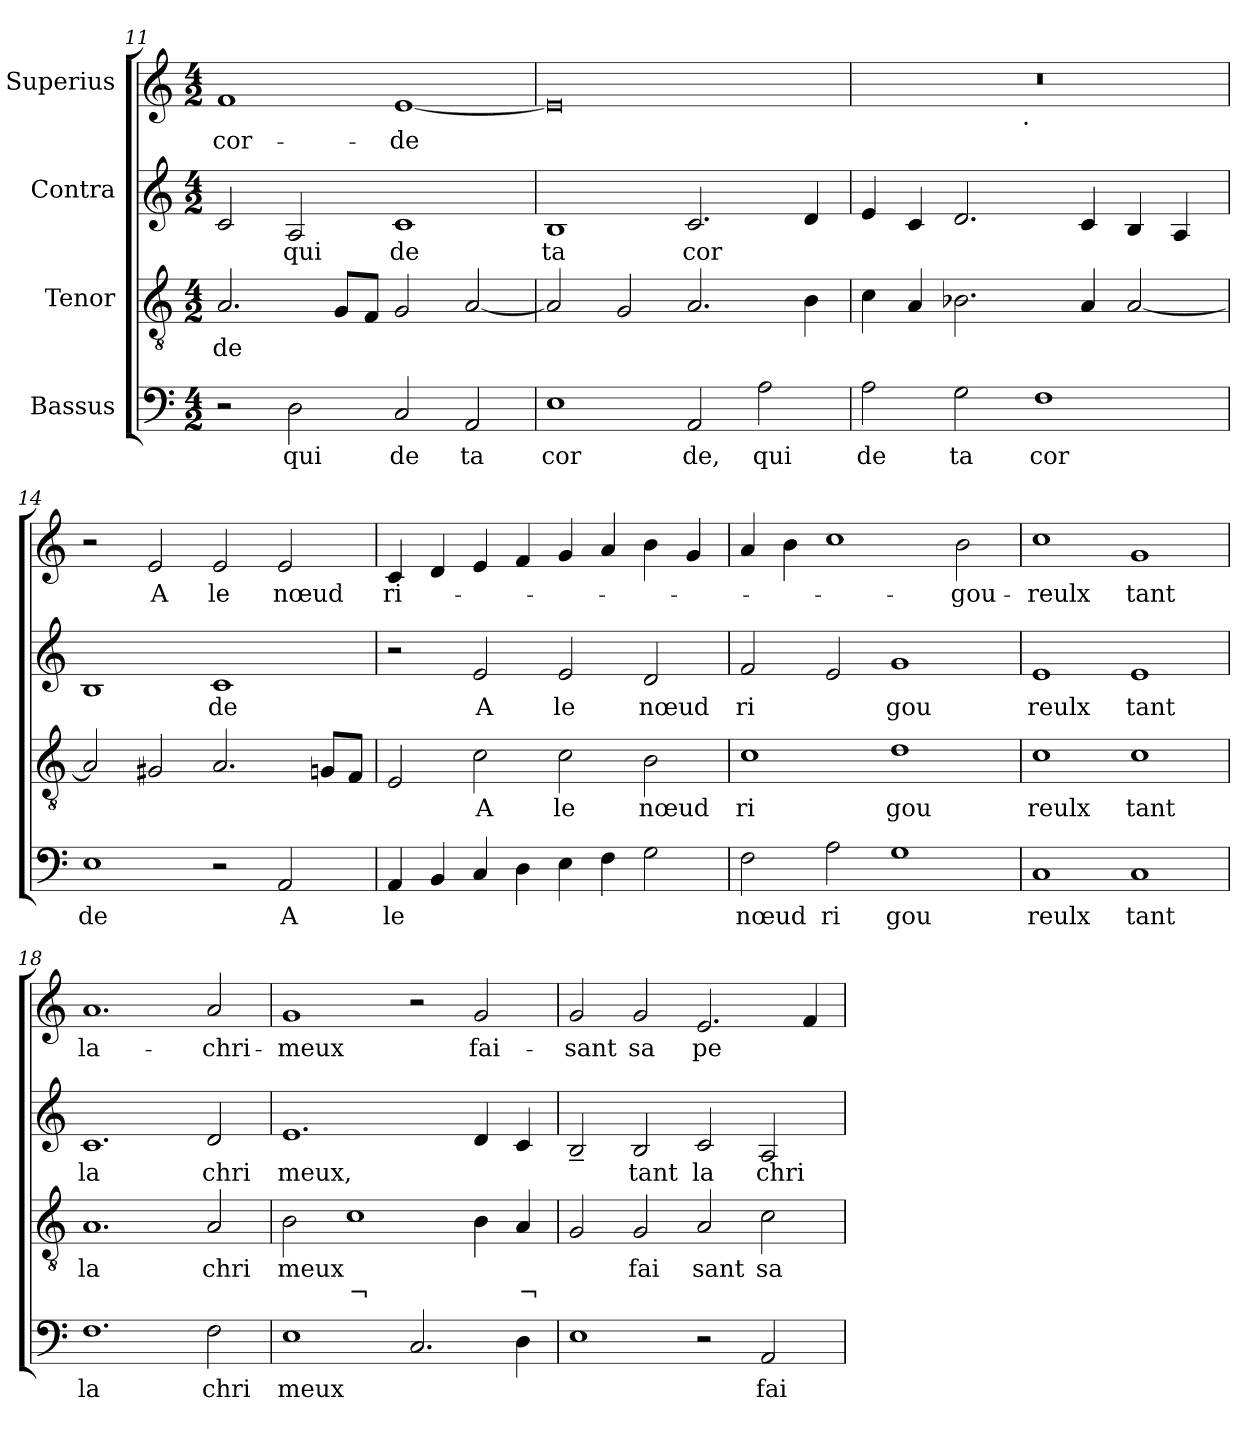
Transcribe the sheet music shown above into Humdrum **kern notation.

**kern	**text	**kern	**text	**text	**kern	**text	**kern	**text
*part4	*part4	*part3	*part3	*part3	*part2	*part2	*part1	*part1
*staff4	*staff4	*staff3	*staff3	*staff3	*staff2	*staff2	*staff1	*staff1
*I"Bassus	*	*I"Tenor	*	*	*I"Contra	*	*I"Superius	*
*clefF4	*	*clefGv2	*	*	*clefG2	*	*clefG2	*
*k[]	*	*k[]	*	*	*k[]	*	*k[]	*
*C:	*	*C:	*	*	*C:	*	*C:	*
*M4/2	*	*M4/2	*	*	*M4/2	*	*M4/2	*
=11	=11	=11	=11	=11	=11	=11	=11	=11
!	!	!	!LO:LY:b	!	!	!	!	!LO:LY:b
2r	.	2.A/	de	.	2c/	.	1f	cor-
!	!LO:LY:b	!	!	!	!	!LO:LY:b	!	!
2D\	qui	.	.	.	2A/	qui	.	.
.	.	8G/L	.	.	.	.	.	.
.	.	8F/J	.	.	.	.	.	.
!	!LO:LY:b	!	!	!	!	!LO:LY:b	!	!LO:LY:b
2C/	de	2G/	.	.	1c	de	[<1e	-de
!	!LO:LY:b	!	!	!	!	!	!	!
2AA/	ta	[<2A/	.	.	.	.	.	.
=12	=12	=12	=12	=12	=12	=12	=12	=12
!	!LO:LY:b	!	!	!	!	!LO:LY:b	!	!
1E	cor	2A/]	.	.	1B	ta	0e]	.
.	.	2G/	.	.	.	.	.	.
!	!LO:LY:b	!	!	!	!	!LO:LY:b	!	!
2AA/	de,	2.A/	.	.	2.c/	cor	.	.
!	!LO:LY:b	!	!	!	!	!	!	!
2A\	qui	.	.	.	.	.	.	.
.	.	4B\	.	.	4d/	.	.	.
!!LO:LB:g=z
=13	=13	=13	=13	=13	=13	=13	=13	=13
!	!LO:LY:b	!	!	!	!	!	!	!
*	*	*	*	*	*	*	*^	*
2A\	de	4c\	.	.	4e/	.	0r	2ryy	.
.	.	4A/	.	.	4c/	.	.	.	.
!	!LO:LY:b	!	!	!	!	!	!	!	!
2G\	ta	2.B-\	.	.	2.d/	.	.	4...ryy	.
!	!	!	!	!	!	!	!	!LO:TX:b:t=.	!
.	.	.	.	.	.	.	.	1ryy	.
!	!LO:LY:b	!	!	!	!	!	!	!	!
1F	cor	.	.	.	.	.	.	.	.
.	.	4A/	.	.	4c/	.	.	.	.
.	.	[<2A/	.	.	4B/	.	.	.	.
.	.	.	.	.	4A/	.	.	.	.
.	.	.	.	.	.	.	.	32ryy	.
=14	=14	=14	=14	=14	=14	=14	=14	=14	=14
!	!LO:LY:b	!	!	!	!	!	!	!	!
*	*	*	*	*	*	*	*v	*v	*
1E	de	2A/]	.	.	1B	.	2r	.
!	!	!	!	!	!	!	!	!LO:LY:b
.	.	2G#/	.	.	.	.	2e/	A
!	!	!	!	!	!	!LO:LY:b	!	!LO:LY:b
2r	.	2.A/	.	.	1c	de	2e/	le
!	!LO:LY:b	!	!	!	!	!	!	!LO:LY:b
2AA/	A	.	.	.	.	.	2e/	nœud
.	.	8Gn/L	.	.	.	.	.	.
.	.	8F/J	.	.	.	.	.	.
=15	=15	=15	=15	=15	=15	=15	=15	=15
!	!LO:LY:b	!	!	!	!	!	!	!LO:LY:b
4AA/	le	2E/	.	.	2r	.	4c/	ri-
4BB/	.	.	.	.	.	.	4d/	.
!	!	!	!LO:LY:b	!	!	!LO:LY:b	!	!
4C/	.	2c\	A	.	2e/	A	4e/	.
4D\	.	.	.	.	.	.	4f/	.
!	!	!	!LO:LY:b	!	!	!LO:LY:b	!	!
4E\	.	2c\	le	.	2e/	le	4g/	.
4F\	.	.	.	.	.	.	4a/	.
!	!	!	!LO:LY:b	!	!	!LO:LY:b	!	!
2G\	.	2B\	nœud	.	2d/	nœud	4b\	.
.	.	.	.	.	.	.	4g/	.
=16	=16	=16	=16	=16	=16	=16	=16	=16
!	!LO:LY:b	!	!LO:LY:b	!	!	!LO:LY:b	!	!
2F\	nœud	1c	ri	.	2f/	ri	4a/	.
.	.	.	.	.	.	.	4b\	.
!	!LO:LY:b	!	!	!	!	!	!	!
2A\	ri	.	.	.	2e/	.	1cc	.
!	!LO:LY:b	!	!LO:LY:b	!	!	!LO:LY:b	!	!
1G	gou	1d	gou	.	1g	gou	.	.
!	!	!	!	!	!	!	!	!LO:LY:b
.	.	.	.	.	.	.	2b\	-gou-
=17	=17	=17	=17	=17	=17	=17	=17	=17
!	!LO:LY:b	!	!LO:LY:b	!	!	!LO:LY:b	!	!LO:LY:b
1C	reulx	1c	reulx	.	1e	reulx	1cc	-reulx
!	!LO:LY:b	!	!LO:LY:b	!	!	!LO:LY:b	!	!LO:LY:b
1C	tant	1c	tant	.	1e	tant	1g	tant
=18	=18	=18	=18	=18	=18	=18	=18	=18
!	!LO:LY:b	!	!LO:LY:b	!	!	!LO:LY:b	!	!LO:LY:b
1.F	la	1.A	la	.	1.c	la	1.a	la-
!	!LO:LY:b	!	!LO:LY:b	!	!	!LO:LY:b	!	!LO:LY:b
2F\	chri	2A/	chri	.	2d/	chri	2a/	-chri-
=19	=19	=19	=19	=19	=19	=19	=19	=19
!	!LO:LY:b	!	!LO:LY:b	!	!	!LO:LY:b	!	!LO:LY:b
1E	meux	2B\	meux	.	1.e	meux,	1g	-meux
!	!	!	!	!LO:LY:b	!	!	!	!
.	.	1c	.	¬	.	.	.	.
2.C/	.	.	.	.	.	.	2r	.
!	!	!	!	!	!	!	!	!LO:LY:b
.	.	4B\	.	.	4d/	.	2g/	fai-
!	!	!	!	!LO:LY:b	!	!	!	!
4D\	.	4A/	.	¬	4c/	.	.	.
!!LO:PB:g=z
=20	=20	=20	=20	=20	=20	=20	=20	=20
!	!	!	!	!	!	!	!	!LO:LY:b
1E	.	2G/	.	.	2B~</	.	2g/	-sant
!	!	!	!LO:LY:b	!	!	!LO:LY:b	!	!LO:LY:b
.	.	2G/	fai	.	2B/	tant	2g/	sa
!	!	!	!LO:LY:b	!	!	!LO:LY:b	!	!LO:LY:b
2r	.	2A/	sant	.	2c/	la	2.e/	pe
!	!LO:LY:b	!	!LO:LY:b	!	!	!LO:LY:b	!	!
2AA/	fai	2c\	sa	.	2A/	chri	.	.
.	.	.	.	.	.	.	4f/	.
=	=	=	=	=	=	=	=	=
*-	*-	*-	*-	*-	*-	*-	*-	*-
